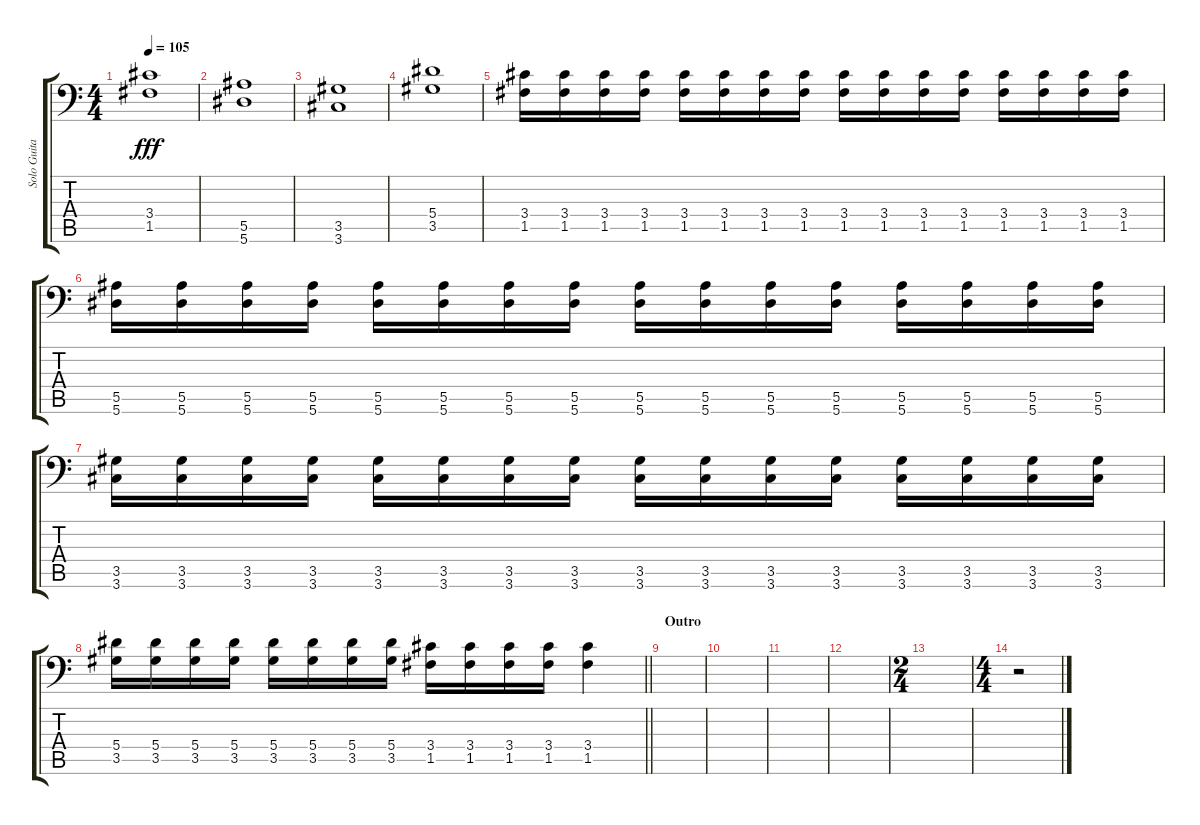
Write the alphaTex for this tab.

\track ("Solo Guitar/Rhythm" "Solo Guita") {instrument distortionguitar}
\staff {score tabs}
\tuning (C4 G3 Eb3 Bb2 F2 Bb1) {hide}
\ts (4 4)
\tempo 105
\clef f4
\ks c
(3.4 1.5).1{dy fff} |
(5.5 5.6).1 |
(3.5 3.6).1 |
(5.4 3.5).1 |
(3.4 1.5).16 (3.4 1.5).16 (3.4 1.5).16 (3.4 1.5).16 (3.4 1.5).16 (3.4 1.5).16 (3.4 1.5).16 (3.4 1.5).16 (3.4 1.5).16 (3.4 1.5).16 (3.4 1.5).16 (3.4 1.5).16 (3.4 1.5).16 (3.4 1.5).16 (3.4 1.5).16 (3.4 1.5).16 |
(5.5 5.6).16 (5.5 5.6).16 (5.5 5.6).16 (5.5 5.6).16 (5.5 5.6).16 (5.5 5.6).16 (5.5 5.6).16 (5.5 5.6).16 (5.5 5.6).16 (5.5 5.6).16 (5.5 5.6).16 (5.5 5.6).16 (5.5 5.6).16 (5.5 5.6).16 (5.5 5.6).16 (5.5 5.6).16 |
(3.5 3.6).16 (3.5 3.6).16 (3.5 3.6).16 (3.5 3.6).16 (3.5 3.6).16 (3.5 3.6).16 (3.5 3.6).16 (3.5 3.6).16 (3.5 3.6).16 (3.5 3.6).16 (3.5 3.6).16 (3.5 3.6).16 (3.5 3.6).16 (3.5 3.6).16 (3.5 3.6).16 (3.5 3.6).16 |
\barLineRight lightlight
(5.4 3.5).16 (5.4 3.5).16 (5.4 3.5).16 (5.4 3.5).16 (5.4 3.5).16 (5.4 3.5).16 (5.4 3.5).16 (5.4 3.5).16 (3.4 1.5).16 (3.4 1.5).16 (3.4 1.5).16 (3.4 1.5).16 (3.4 1.5).4 |
\section ("" "Outro")
|
|
|
|
\ts (2 4)
|
\ts (4 4)
r.2
